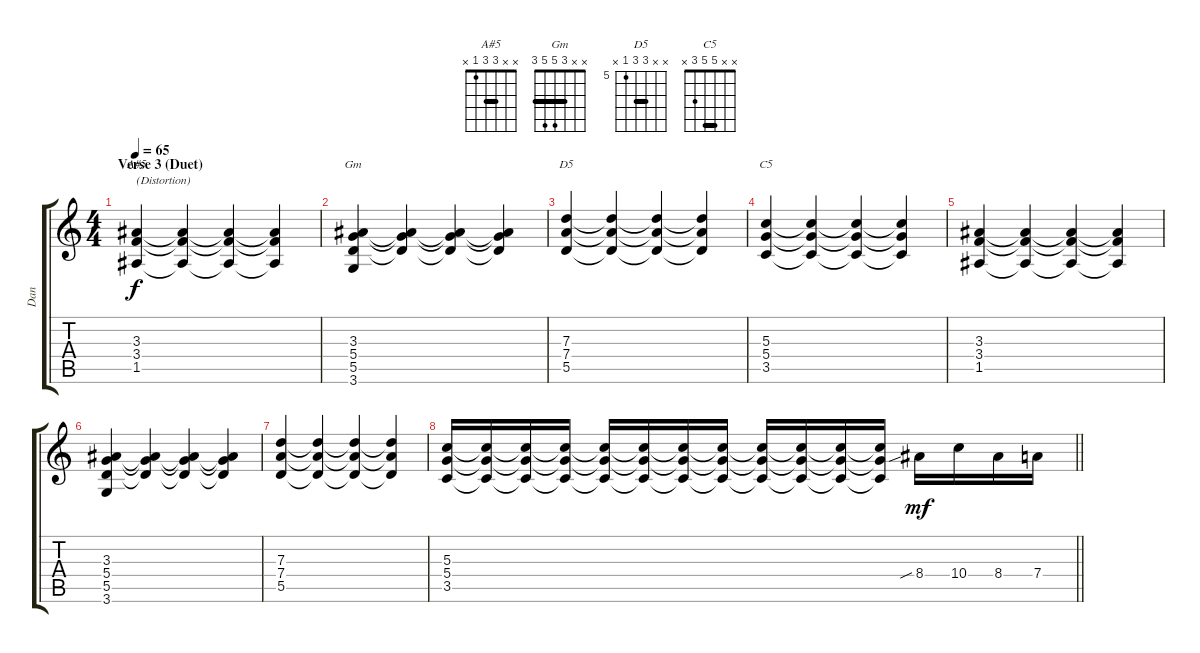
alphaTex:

\track ("Dan" "Dan") {instrument acousticguitarsteel}
\staff {score tabs}
\tuning (E4 B3 G3 D3 A2 E2) {hide}
\chord ("A#5" x x 3 3 1 x) {barre 3}
\chord ("Gm" x x 3 5 5 3) {barre 3}
\chord ("D5" x x 7 7 5 x) {firstfret 5 barre 7}
\chord ("C5" x x 5 5 3 x) {barre 5}
\ts (4 4)
\section ("" "Verse 3 (Duet)")
\tempo 65
\clef g2
\ks c
(3.3 3.4 1.5).4{ch "A#5" txt "(Distortion)" dy f instrument distortionguitar} (3.3{t} 3.4{t} 1.5{t}).4 (3.3{t} 3.4{t} 1.5{t}).4 (3.3{t} 3.4{t} 1.5{t}).4 |
(3.3 5.4 5.5 3.6).4{ch "Gm"} (3.3{t} 5.4{t} 5.5{t}).4 (3.3{t} 5.4{t} 5.5{t}).4 (3.3{t} 5.4{t} 5.5{t}).4 |
(7.3 7.4 5.5).4{ch "D5"} (7.3{t} 7.4{t} 5.5{t}).4 (7.3{t} 7.4{t} 5.5{t}).4 (7.3{t} 7.4{t} 5.5{t}).4 |
(5.3 5.4 3.5).4{ch "C5"} (5.3{t} 5.4{t} 3.5{t}).4 (5.3{t} 5.4{t} 3.5{t}).4 (5.3{t} 5.4{t} 3.5{t}).4 |
(3.3 3.4 1.5).4 (3.3{t} 3.4{t} 1.5{t}).4 (3.3{t} 3.4{t} 1.5{t}).4 (3.3{t} 3.4{t} 1.5{t}).4 |
(3.3 5.4 5.5 3.6).4 (3.3{t} 5.4{t} 5.5{t}).4 (3.3{t} 5.4{t} 5.5{t}).4 (3.3{t} 5.4{t} 5.5{t}).4 |
(7.3 7.4 5.5).4 (7.3{t} 7.4{t} 5.5{t}).4 (7.3{t} 7.4{t} 5.5{t}).4 (7.3{t} 7.4{t} 5.5{t}).4 |
\barLineRight lightlight
(5.3 5.4 3.5).16 (5.3{t} 5.4{t} 3.5{t}).16 (5.3{t} 5.4{t} 3.5{t}).16 (5.3{t} 5.4{t} 3.5{t}).16 (5.3{t} 5.4{t} 3.5{t}).16 (5.3{t} 5.4{t} 3.5{t}).16 (5.3{t} 5.4{t} 3.5{t}).16 (5.3{t} 5.4{t} 3.5{t}).16 (5.3{t} 5.4{t} 3.5{t}).16 (5.3{t} 5.4{t} 3.5{t}).16 (5.3{t} 5.4{t} 3.5{t}).16 (5.3{t} 5.4{t} 3.5{t}).16 8.4{sib}.16{dy mf} 10.4.16 8.4.16 7.4.16
